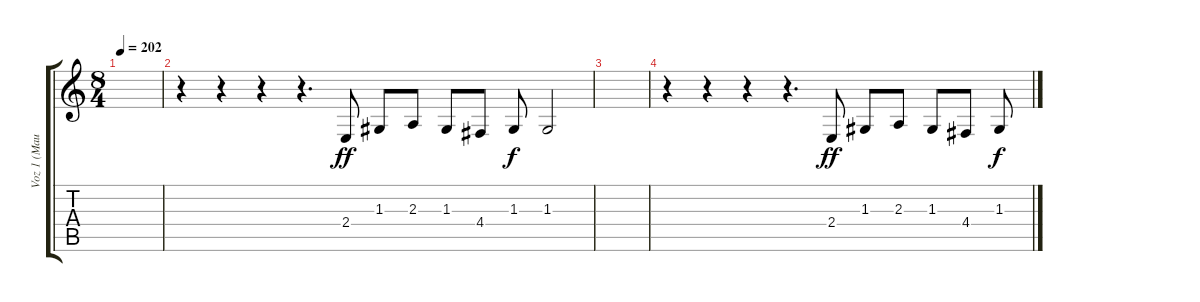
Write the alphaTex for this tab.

\track ("Voz 1 (Mauri Chinni)" "Voz 1 (Mau") {instrument clarinet}
\staff {score tabs}
\tuning (E4 B3 G3 D3 A2 E2) {hide}
\ts (8 4)
\tempo 202
\clef g2
\ks c
|
r.4 r.4 r.4 r.4{d} 2.4.8{dy ff} 1.3.8 2.3.8 1.3.8 4.4.8 1.3.8{dy f} 1.3.2 |
|
r.4 r.4 r.4 r.4{d} 2.4.8{dy ff} 1.3.8 2.3.8 1.3.8 4.4.8 1.3.8{dy f}
